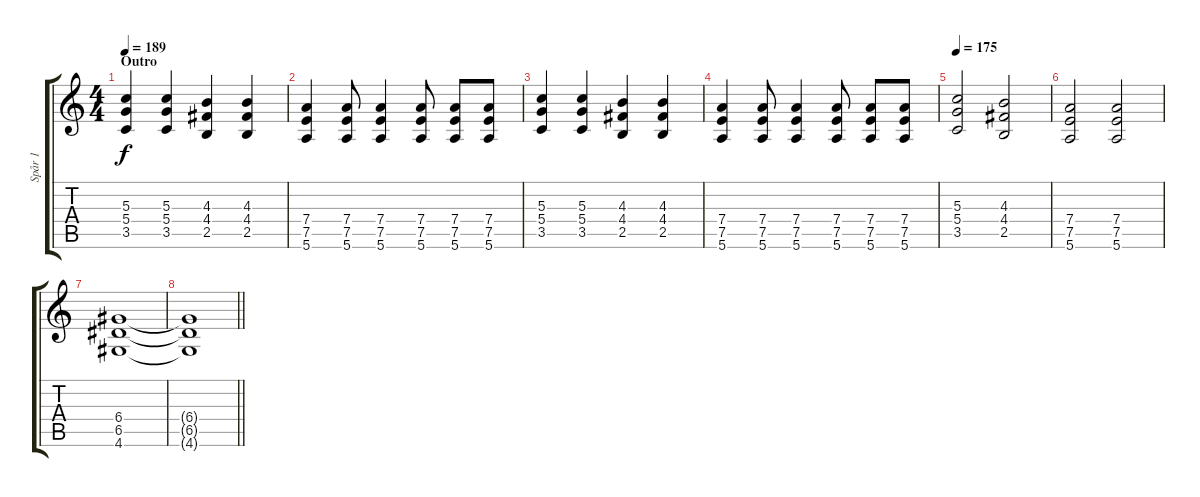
\track ("Spår 1" "Spår 1") {instrument acousticguitarsteel}
\staff {score tabs}
\tuning (E4 B3 G3 D3 A2 E2) {hide}
\ts (4 4)
\section ("" "Outro")
\tempo 189
\clef g2
\ks c
(5.3 5.4 3.5).4{dy f} (5.3 5.4 3.5).4 (4.3 4.4 2.5).4 (4.3 4.4 2.5).4 |
(7.4 7.5 5.6).4 (7.4 7.5 5.6).8 (7.4 7.5 5.6).4 (7.4 7.5 5.6).8 (7.4 7.5 5.6).8 (7.4 7.5 5.6).8 |
(5.3 5.4 3.5).4 (5.3 5.4 3.5).4 (4.3 4.4 2.5).4 (4.3 4.4 2.5).4 |
(7.4 7.5 5.6).4 (7.4 7.5 5.6).8 (7.4 7.5 5.6).4 (7.4 7.5 5.6).8 (7.4 7.5 5.6).8 (7.4 7.5 5.6).8 |
\tempo 175
(5.3 5.4 3.5).2 (4.3 4.4 2.5).2 |
(7.4 7.5 5.6).2 (7.4 7.5 5.6).2 |
(6.4 6.5 4.6).1 |
\barLineRight lightlight
(6.4{t} 6.5{t} 4.6{t}).1
